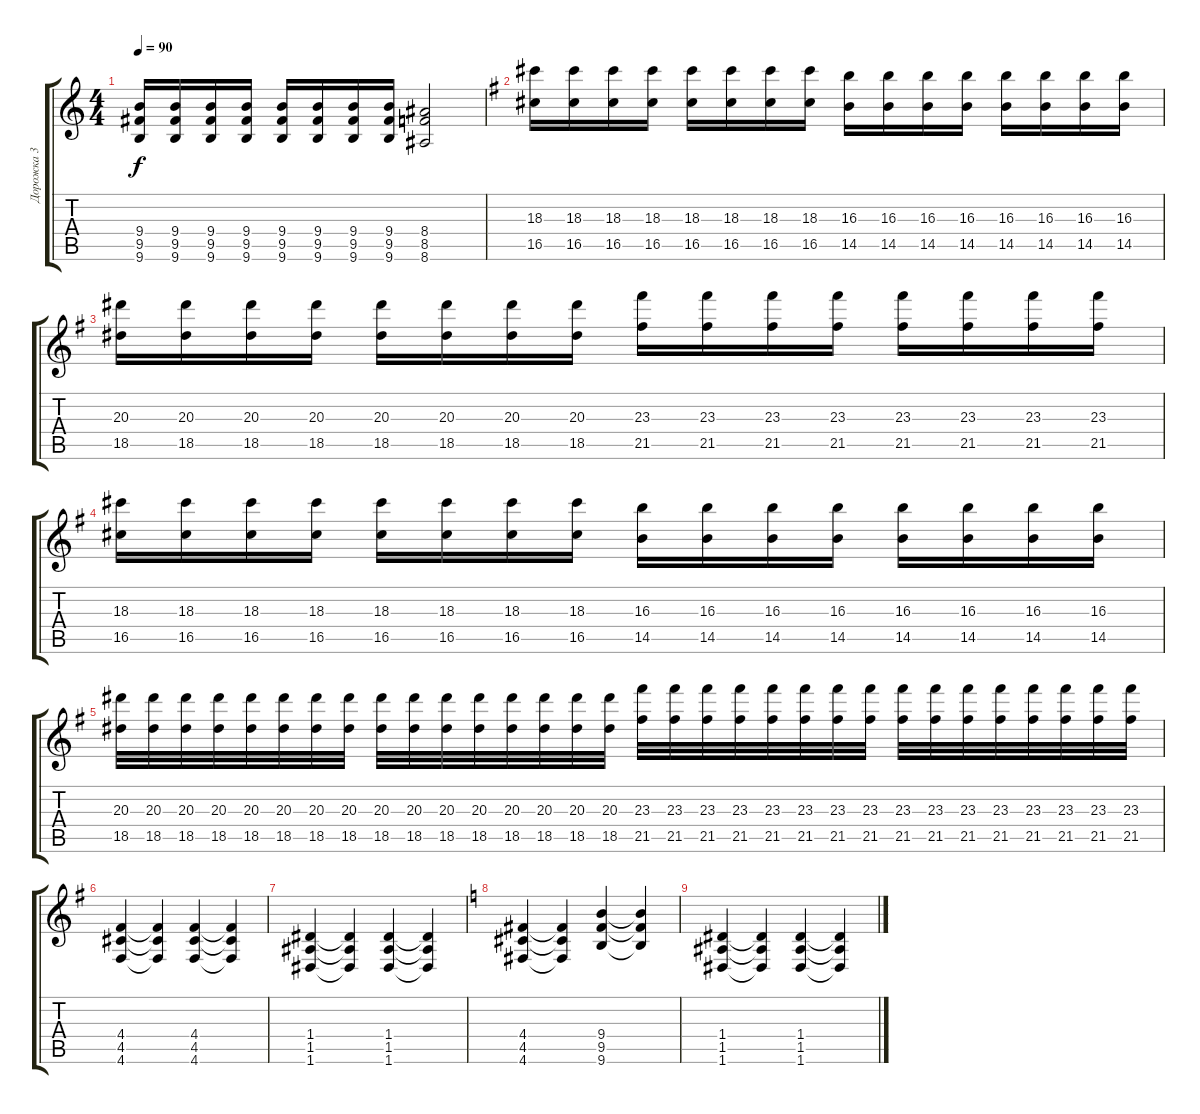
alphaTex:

\track ("Дорожка 3" "Дорожка 3") {instrument distortionguitar}
\staff {score tabs}
\tuning (E4 B3 G3 D3 A2 D2) {hide}
\ts (4 4)
\tempo 90
\clef g2
\ks c
(9.4 9.5 9.6).16{dy f} (9.4 9.5 9.6).16 (9.4 9.5 9.6).16 (9.4 9.5 9.6).16 (9.4 9.5 9.6).16 (9.4 9.5 9.6).16 (9.4 9.5 9.6).16 (9.4 9.5 9.6).16 (8.4 8.5 8.6).2 |
\ks g
(18.3 16.5).16 (18.3 16.5).16 (18.3 16.5).16 (18.3 16.5).16 (18.3 16.5).16 (18.3 16.5).16 (18.3 16.5).16 (18.3 16.5).16 (16.3 14.5).16 (16.3 14.5).16 (16.3 14.5).16 (16.3 14.5).16 (16.3 14.5).16 (16.3 14.5).16 (16.3 14.5).16 (16.3 14.5).16 |
(20.3 18.5).16 (20.3 18.5).16 (20.3 18.5).16 (20.3 18.5).16 (20.3 18.5).16 (20.3 18.5).16 (20.3 18.5).16 (20.3 18.5).16 (23.3 21.5).16 (23.3 21.5).16 (23.3 21.5).16 (23.3 21.5).16 (23.3 21.5).16 (23.3 21.5).16 (23.3 21.5).16 (23.3 21.5).16 |
(18.3 16.5).16 (18.3 16.5).16 (18.3 16.5).16 (18.3 16.5).16 (18.3 16.5).16 (18.3 16.5).16 (18.3 16.5).16 (18.3 16.5).16 (16.3 14.5).16 (16.3 14.5).16 (16.3 14.5).16 (16.3 14.5).16 (16.3 14.5).16 (16.3 14.5).16 (16.3 14.5).16 (16.3 14.5).16 |
(20.3 18.5).32 (20.3 18.5).32 (20.3 18.5).32 (20.3 18.5).32 (20.3 18.5).32 (20.3 18.5).32 (20.3 18.5).32 (20.3 18.5).32 (20.3 18.5).32 (20.3 18.5).32 (20.3 18.5).32 (20.3 18.5).32 (20.3 18.5).32 (20.3 18.5).32 (20.3 18.5).32 (20.3 18.5).32 (23.3 21.5).32 (23.3 21.5).32 (23.3 21.5).32 (23.3 21.5).32 (23.3 21.5).32 (23.3 21.5).32 (23.3 21.5).32 (23.3 21.5).32 (23.3 21.5).32 (23.3 21.5).32 (23.3 21.5).32 (23.3 21.5).32 (23.3 21.5).32 (23.3 21.5).32 (23.3 21.5).32 (23.3 21.5).32 |
(4.4 4.5 4.6).4 (4.4{t} 4.5{t} 4.6{t}).4 (4.4 4.5 4.6).4 (4.4{t} 4.5{t} 4.6{t}).4 |
(1.4 1.5 1.6).4 (1.4{t} 1.5{t} 1.6{t}).4 (1.4 1.5 1.6).4 (1.4{t} 1.5{t} 1.6{t}).4 |
\ks c
(4.4 4.5 4.6).4 (4.4{t} 4.5{t} 4.6{t}).4 (9.4 9.5 9.6).4 (9.4{t} 9.5{t} 9.6{t}).4 |
(1.4 1.5 1.6).4 (1.4{t} 1.5{t} 1.6{t}).4 (1.4 1.5 1.6).4 (1.4{t} 1.5{t} 1.6{t}).4
